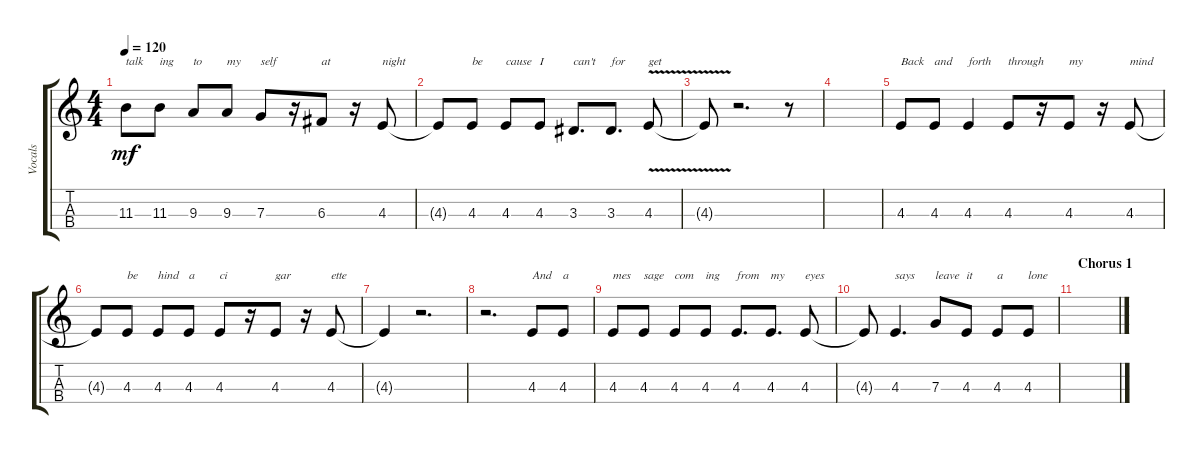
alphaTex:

\track ("Vocals" "Vocals") {instrument shamisen}
\staff {score tabs}
\tuning (A4 E4 C4 G4) {hide}
\ts (4 4)
\tempo 120
\clef g2
\ks c
11.3.8{txt "talk" dy mf} 11.3.8{txt "ing"} 9.3.8{txt "to"} 9.3.8{txt "my"} 7.3.8{txt "self"} r.16 6.3.8{txt "at"} r.16 4.3.8{txt "night"} |
4.3{t}.8 4.3.8{txt "be"} 4.3.8{txt "cause"} 4.3.8{txt "I"} 3.3.8{d txt "can't"} 3.3.8{d txt "for"} 4.3{v}.8{txt "get"} |
4.3{t}.8 r.2{d} r.8 |
|
4.3.8{txt "Back"} 4.3.8{txt "and"} 4.3.4{txt "forth"} 4.3.8{txt "through"} r.16 4.3.8{txt "my"} r.16 4.3.8{txt "mind"} |
4.3{t}.8 4.3.8{txt "be"} 4.3.8{txt "hind"} 4.3.8{txt "a"} 4.3.8{txt "ci"} r.16 4.3.8{txt "gar"} r.16 4.3.8{txt "ette"} |
4.3{t}.4 r.2{d} |
r.2{d} 4.3.8{txt "And"} 4.3.8{txt "a"} |
4.3.8{txt "mes"} 4.3.8{txt "sage"} 4.3.8{txt "com"} 4.3.8{txt "ing"} 4.3.8{d txt "from"} 4.3.8{d txt "my"} 4.3.8{txt "eyes"} |
4.3{t}.8 4.3.4{d txt "says"} 7.3.8{txt "leave"} 4.3.8{txt "it"} 4.3.8{txt "a"} 4.3.8{txt "lone"} |
\section ("" "Chorus 1")
